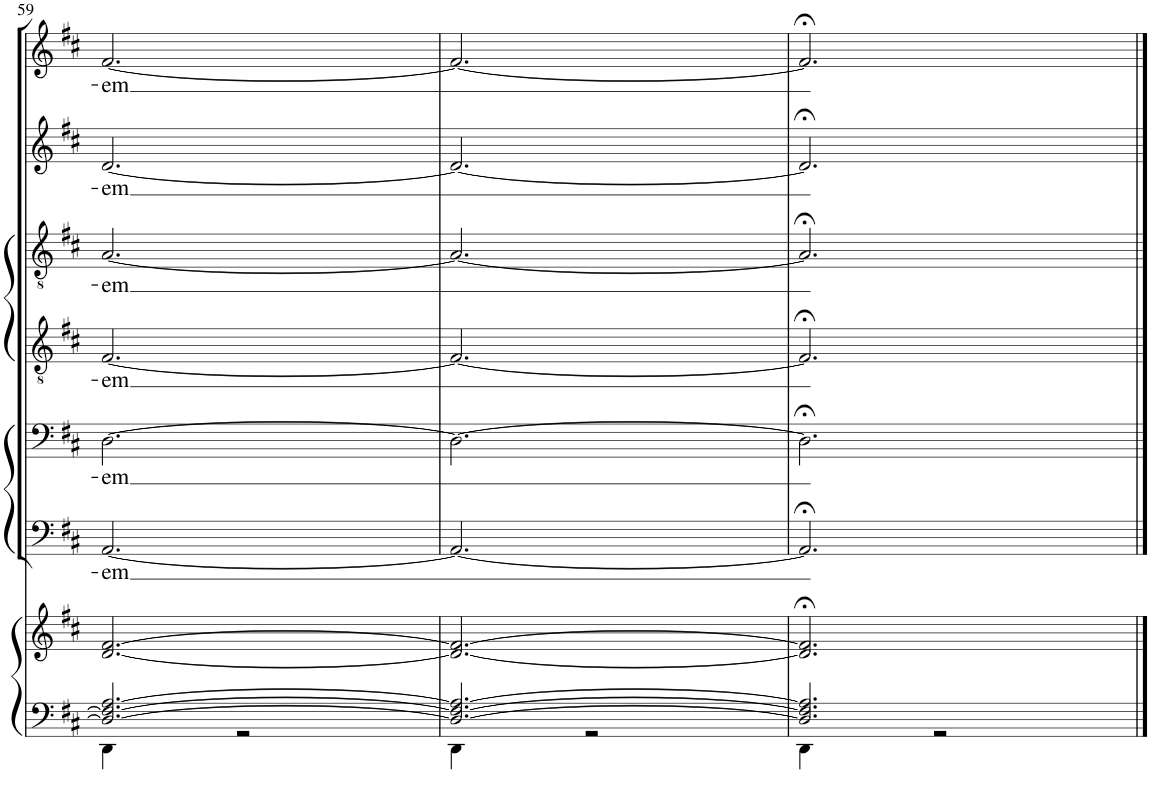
**kern	**kern	**kern	**text	**kern	**text	**kern	**text	**kern	**text	**kern	**text	**kern	**text
*part7	*part7	*part6	*part6	*part5	*part5	*part4	*part4	*part3	*part3	*part2	*part2	*part1	*part1
*staff8	*staff7	*staff6	*staff6	*staff5	*staff5	*staff4	*staff4	*staff3	*staff3	*staff2	*staff2	*staff1	*staff1
*I"PIANO	*	*I"BASSES II	*	*I"BASSES I	*	*I"TÉNORS II	*	*I"TÉNORS I	*	*I"ALTOS	*	*I"SOPRANOS	*
*I'Pno	*	*	*	*	*	*	*	*	*	*	*	*	*
!!LO:PB:g=z
*clefF4	*clefG2	*clefF4	*	*clefF4	*	*clefGv2	*	*clefGv2	*	*clefG2	*	*clefG2	*
*k[f#c#]	*k[f#c#]	*k[f#c#]	*	*k[f#c#]	*	*k[f#c#]	*	*k[f#c#]	*	*k[f#c#]	*	*k[f#c#]	*
*M3/4	*M3/4	*M3/4	*	*M3/4	*	*M3/4	*	*M3/4	*	*M3/4	*	*M3/4	*
=59	=59	=59	=59	=59	=59	=59	=59	=59	=59	=59	=59	=59	=59
*^	*	*	*	*	*	*	*	*	*	*	*	*	*
!	!	!	!	!LO:LY:b	!	!LO:LY:b	!	!LO:LY:b	!	!LO:LY:b	!	!LO:LY:b	!	!LO:LY:b
2.D/_ 2.F#/_ [2.A/	4DD\	[2.d/ [2.f#/	[2.AA/	-em	[2.D\	-em	[2.F#/	-em	[2.A/	-em	[2.d/	-em	[2.f#/	-em
.	2r	.	.	.	.	.	.	.	.	.	.	.	.	.
=60	=60	=60	=60	=60	=60	=60	=60	=60	=60	=60	=60	=60	=60	=60
2.D/_ 2.F#/_ 2.A/_	4DD\	2.d/_ 2.f#/_	2.AA/_	.	2.D\_	.	2.F#/_	.	2.A/_	.	2.d/_	.	2.f#/_	.
.	2r	.	.	.	.	.	.	.	.	.	.	.	.	.
=61	=61	=61	=61	=61	=61	=61	=61	=61	=61	=61	=61	=61	=61	=61
2.D/] 2.F#/] 2.A/]	4DD\	2.d/];< 2.f#/];<	2.AA;</]	.	2.D;<\]	.	2.F#;</]	.	2.A;</]	.	2.d;</]	.	2.f#;</]	.
.	2r	.	.	.	.	.	.	.	.	.	.	.	.	.
*v	*v	*	*	*	*	*	*	*	*	*	*	*	*	*
==	==	==	==	==	==	==	==	==	==	==	==	==	==
*-	*-	*-	*-	*-	*-	*-	*-	*-	*-	*-	*-	*-	*-
